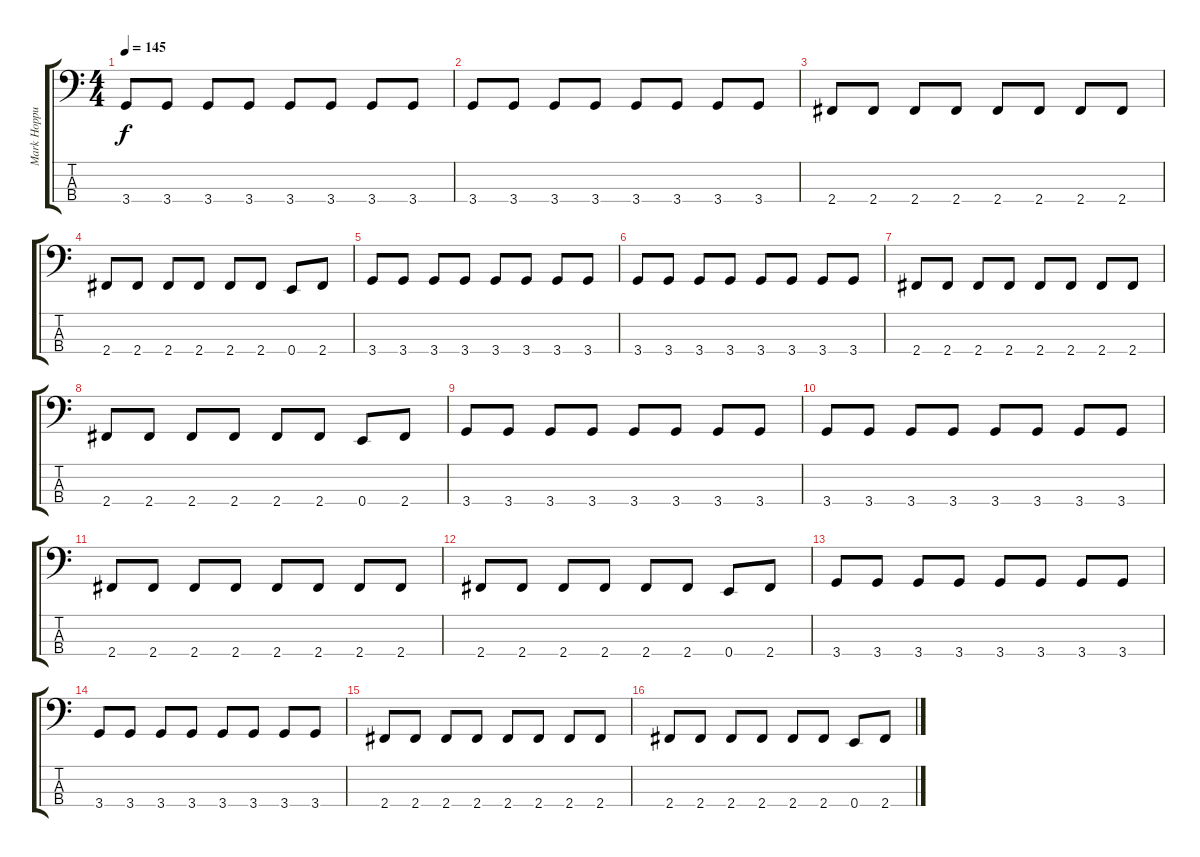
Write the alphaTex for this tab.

\track ("Mark Hoppus (Bass)" "Mark Hoppu") {instrument electricbasspick}
\staff {score tabs}
\tuning (G2 D2 A1 E1) {hide}
\ts (4 4)
\tempo 145
\clef f4
\ks c
3.4.8{dy f} 3.4.8 3.4.8 3.4.8 3.4.8 3.4.8 3.4.8 3.4.8 |
3.4.8 3.4.8 3.4.8 3.4.8 3.4.8 3.4.8 3.4.8 3.4.8 |
2.4.8 2.4.8 2.4.8 2.4.8 2.4.8 2.4.8 2.4.8 2.4.8 |
2.4.8 2.4.8 2.4.8 2.4.8 2.4.8 2.4.8 0.4.8 2.4.8 |
3.4.8 3.4.8 3.4.8 3.4.8 3.4.8 3.4.8 3.4.8 3.4.8 |
3.4.8 3.4.8 3.4.8 3.4.8 3.4.8 3.4.8 3.4.8 3.4.8 |
2.4.8 2.4.8 2.4.8 2.4.8 2.4.8 2.4.8 2.4.8 2.4.8 |
2.4.8 2.4.8 2.4.8 2.4.8 2.4.8 2.4.8 0.4.8 2.4.8 |
3.4.8 3.4.8 3.4.8 3.4.8 3.4.8 3.4.8 3.4.8 3.4.8 |
3.4.8 3.4.8 3.4.8 3.4.8 3.4.8 3.4.8 3.4.8 3.4.8 |
2.4.8 2.4.8 2.4.8 2.4.8 2.4.8 2.4.8 2.4.8 2.4.8 |
2.4.8 2.4.8 2.4.8 2.4.8 2.4.8 2.4.8 0.4.8 2.4.8 |
3.4.8 3.4.8 3.4.8 3.4.8 3.4.8 3.4.8 3.4.8 3.4.8 |
3.4.8 3.4.8 3.4.8 3.4.8 3.4.8 3.4.8 3.4.8 3.4.8 |
2.4.8 2.4.8 2.4.8 2.4.8 2.4.8 2.4.8 2.4.8 2.4.8 |
2.4.8 2.4.8 2.4.8 2.4.8 2.4.8 2.4.8 0.4.8 2.4.8
